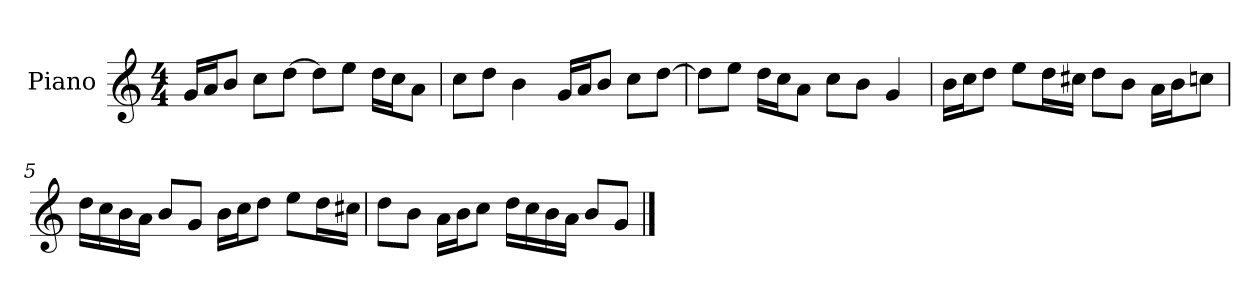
**kern
*part1
*staff1
*I"Piano
*I'P-no
*clefG2
*k[]
*M4/4
*MM90
=1
16g/LL
16a/J
8b/J
8cc\L
[8dd\J
8dd\L]
8ee\J
16dd\LL
16cc\J
8a\J
=2
8cc\L
8dd\J
4b\
16g/LL
16a/J
8b/J
8cc\L
[8dd\J
=3
8dd\L]
8ee\J
16dd\LL
16cc\J
8a\J
8cc\L
8b\J
4g/
=4
16b\LL
16cc\J
8dd\J
8ee\L
16dd\L
16cc#X\JJ
8dd\L
8b\J
16a\LL
16b\J
8ccn\J
!!LO:LB:g=z
=5
16dd\LL
16cc\
16b\
16a\JJ
8b/L
8g/J
16b\LL
16cc\J
8dd\J
8ee\L
16dd\L
16cc#X\JJ
=6
8dd\L
8b\J
16a\LL
16b\J
8cc\J
16dd\LL
16cc\
16b\
16a\JJ
8b/L
8g/J
==
*-
